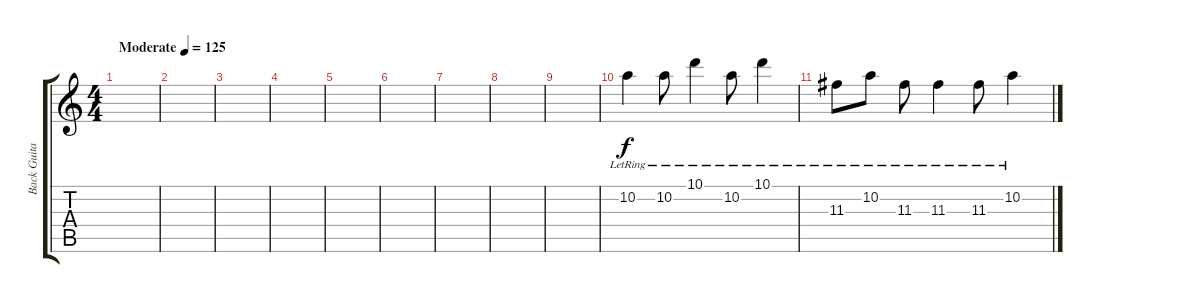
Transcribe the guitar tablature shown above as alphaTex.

\track ("Back Guitar" "Back Guita") {instrument acousticguitarsteel}
\staff {score tabs}
\tuning (E4 B3 G3 D3 A2 E2) {hide}
\ts (4 4)
\tempo (125 "Moderate")
\clef g2
\ks c
|
|
|
|
|
|
|
|
|
10.2{lr}.4 10.2{lr}.8 10.1{lr}.4 10.2{lr}.8 10.1{lr}.4 |
11.3{lr}.8 10.2{lr}.8 11.3{lr}.8 11.3{lr}.4 11.3{lr}.8 10.2{lr}.4
